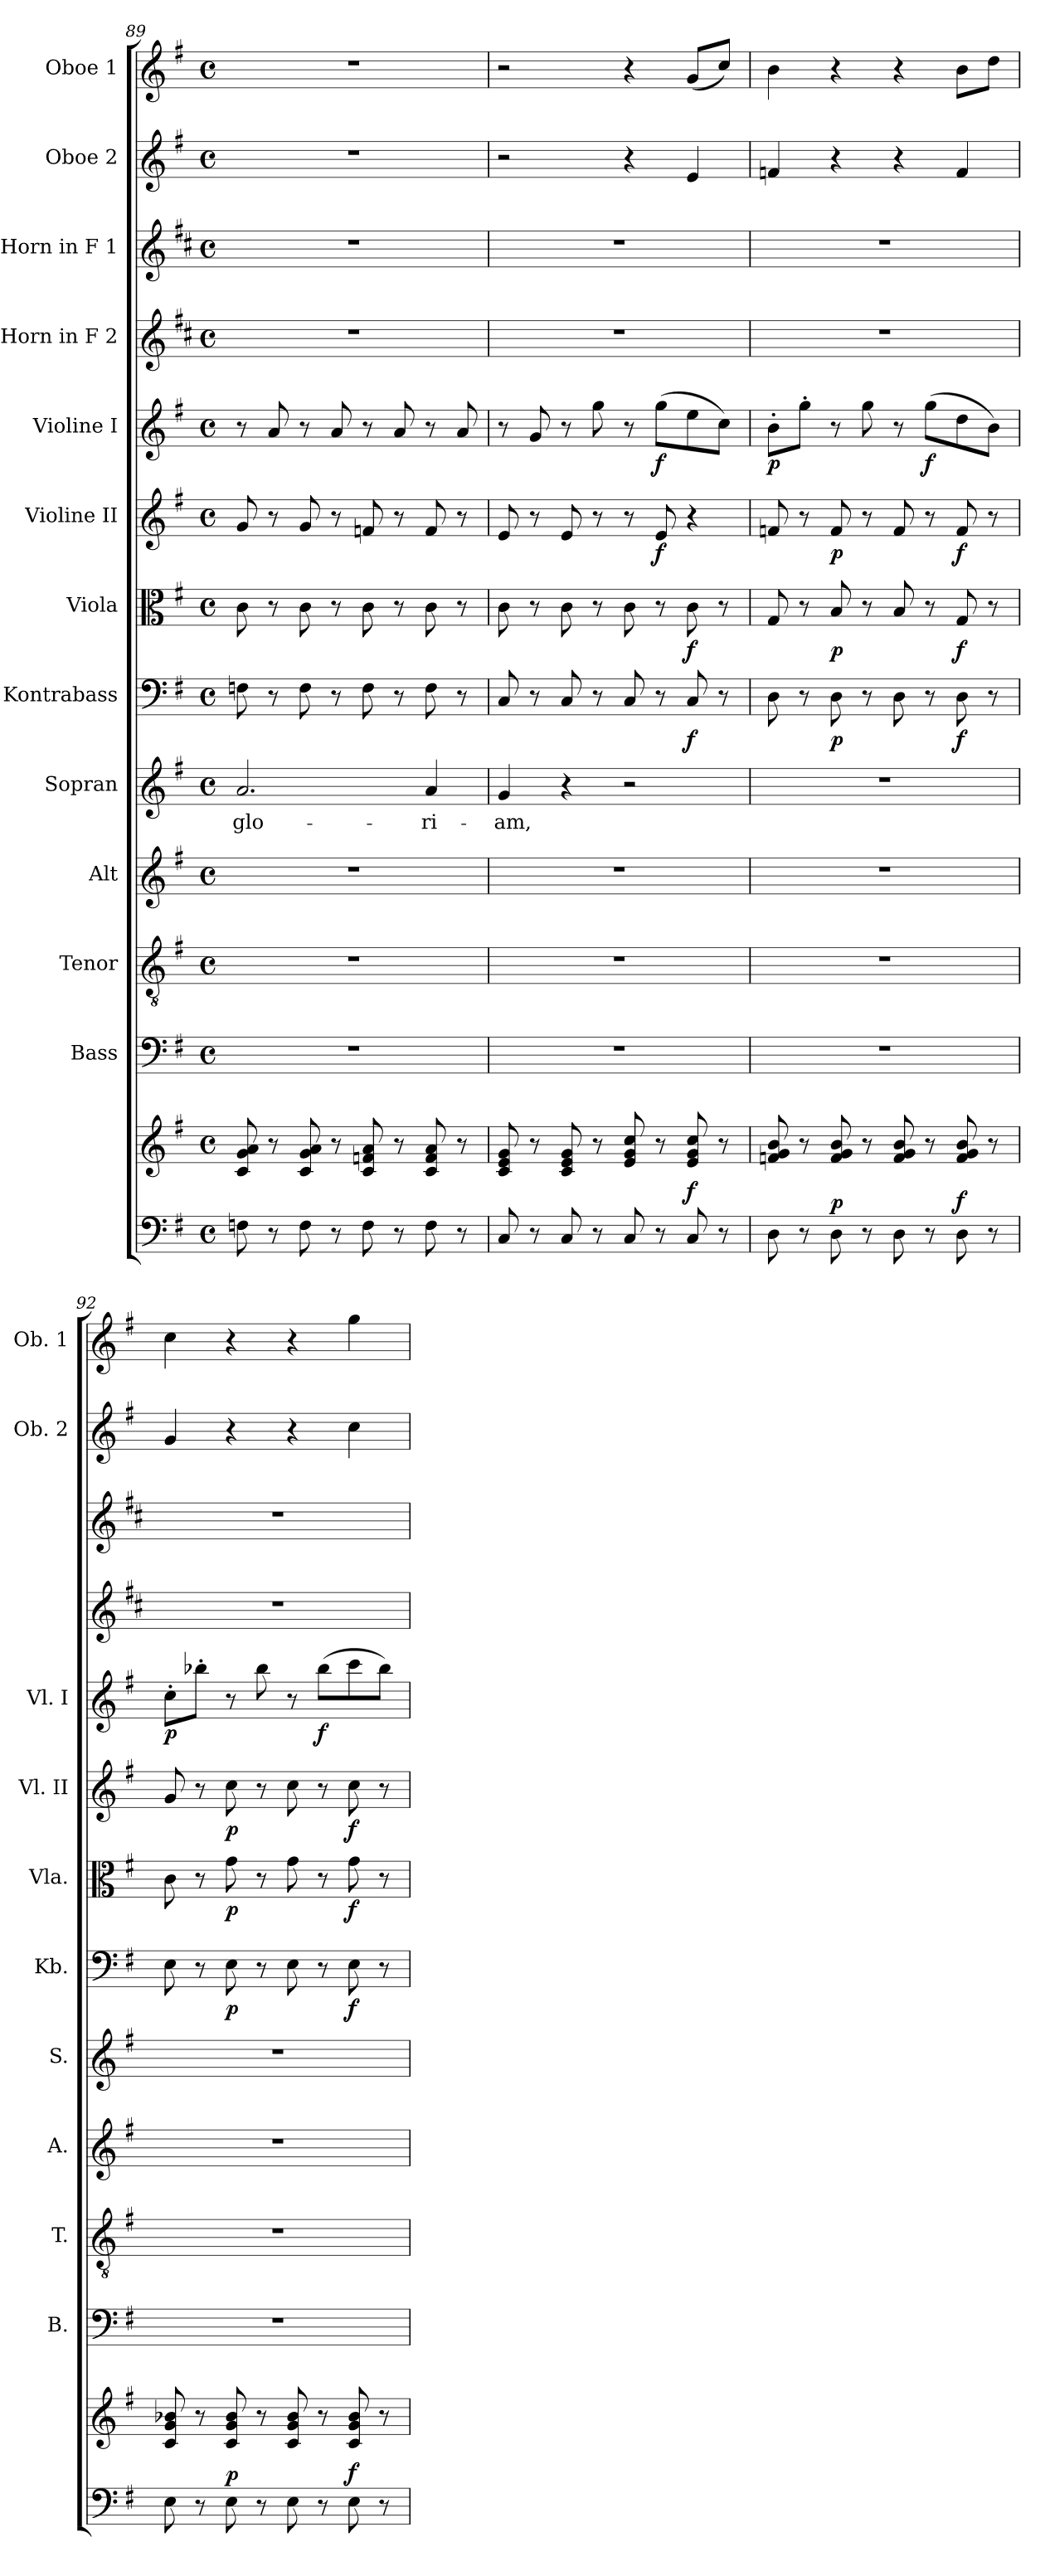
**kern	**kern	**dynam	**kern	**kern	**kern	**kern	**text	**kern	**dynam	**kern	**dynam	**kern	**dynam	**kern	**dynam	**kern	**kern	**kern	**kern
*part13	*part13	*part13	*part12	*part11	*part10	*part9	*part9	*part8	*part8	*part7	*part7	*part6	*part6	*part5	*part5	*part4	*part3	*part2	*part1
*staff14	*staff13	*staff13/14	*staff12	*staff11	*staff10	*staff9	*staff9	*staff8	*staff8	*staff7	*staff7	*staff6	*staff6	*staff5	*staff5	*staff4	*staff3	*staff2	*staff1
*	*	*	*I"Bass	*I"Tenor	*I"Alt	*I"Sopran	*	*I"Kontrabass	*	*I"Viola	*	*I"Violine II	*	*I"Violine I	*	*I"Horn in F 2	*I"Horn in F 1	*I"Oboe 2	*I"Oboe 1
*	*	*	*I'B.	*I'T.	*I'A.	*I'S.	*	*I'Kb.	*	*I'Vla.	*	*I'Vl. II	*	*I'Vl. I	*	*	*	*I'Ob. 2	*I'Ob. 1
*clefF4	*clefG2	*	*clefF4	*clefGv2	*clefG2	*clefG2	*	*clefF4	*	*clefC3	*	*clefG2	*	*clefG2	*	*clefG2	*clefG2	*clefG2	*clefG2
*	*	*	*	*	*	*	*	*ITrd7c12	*	*	*	*	*	*	*	*ITrd4c7	*ITrd4c7	*	*
*k[f#]	*k[f#]	*	*k[f#]	*k[f#]	*k[f#]	*k[f#]	*	*k[f#]	*	*k[f#]	*	*k[f#]	*	*k[f#]	*	*k[f#]	*k[f#]	*k[f#]	*k[f#]
*G:	*G:	*	*G:	*G:	*G:	*G:	*	*G:	*	*G:	*	*G:	*	*G:	*	*G:	*G:	*G:	*G:
*M4/4	*M4/4	*	*M4/4	*M4/4	*M4/4	*M4/4	*	*M4/4	*	*M4/4	*	*M4/4	*	*M4/4	*	*M4/4	*M4/4	*M4/4	*M4/4
*met(c)	*met(c)	*	*met(c)	*met(c)	*met(c)	*met(c)	*	*met(c)	*	*met(c)	*	*met(c)	*	*met(c)	*	*met(c)	*met(c)	*met(c)	*met(c)
=89	=89	=89	=89	=89	=89	=89	=89	=89	=89	=89	=89	=89	=89	=89	=89	=89	=89	=89	=89
!	!	!	!	!	!	!	!LO:LY:b	!	!	!	!	!	!	!	!	!	!	!	!
8Fn\	8c/ 8g/ 8a/	.	1r	1r	1r	2.a/	glo-	8FFn\	.	8c\	.	8g/	.	8r	.	1r	1r	1r	1r
8r	8r	.	.	.	.	.	.	8r	.	8r	.	8r	.	8a/	.	.	.	.	.
8F\	8c/ 8g/ 8a/	.	.	.	.	.	.	8FF\	.	8c\	.	8g/	.	8r	.	.	.	.	.
8r	8r	.	.	.	.	.	.	8r	.	8r	.	8r	.	8a/	.	.	.	.	.
8F\	8c/ 8fn/ 8a/	.	.	.	.	.	.	8FF\	.	8c\	.	8fn/	.	8r	.	.	.	.	.
8r	8r	.	.	.	.	.	.	8r	.	8r	.	8r	.	8a/	.	.	.	.	.
!	!	!	!	!	!	!	!LO:LY:b	!	!	!	!	!	!	!	!	!	!	!	!
8F\	8c/ 8f/ 8a/	.	.	.	.	4a/	-ri-	8FF\	.	8c\	.	8f/	.	8r	.	.	.	.	.
8r	8r	.	.	.	.	.	.	8r	.	8r	.	8r	.	8a/	.	.	.	.	.
=90	=90	=90	=90	=90	=90	=90	=90	=90	=90	=90	=90	=90	=90	=90	=90	=90	=90	=90	=90
!	!	!	!	!	!	!	!LO:LY:b	!	!	!	!	!	!	!	!	!	!	!	!
8C/	8c/ 8e/ 8g/	.	1r	1r	1r	4g/	-am,	8CC/	.	8c\	.	8e/	.	8r	.	1r	1r	2r	2r
8r	8r	.	.	.	.	.	.	8r	.	8r	.	8r	.	8g/	.	.	.	.	.
8C/	8c/ 8e/ 8g/	.	.	.	.	4r	.	8CC/	.	8c\	.	8e/	.	8r	.	.	.	.	.
8r	8r	.	.	.	.	.	.	8r	.	8r	.	8r	.	8gg\	.	.	.	.	.
8C/	8e/ 8g/ 8cc/	.	.	.	.	2r	.	8CC/	.	8c\	.	8r	.	8r	.	.	.	4r	4r
!	!	!	!	!	!	!	!	!	!	!	!	!	!LO:DY:b	!	!LO:DY:b	!	!	!	!
8r	8r	.	.	.	.	.	.	8r	.	8r	.	8e/	f	(>8gg\L	f	.	.	.	.
!	!	!LO:DY:a=2	!	!	!	!	!	!	!LO:DY:b	!	!LO:DY:b	!	!	!	!	!	!	!	!
8C/	8e/ 8g/ 8cc/	f	.	.	.	.	.	8CC/	f	8c\	f	4r	.	8ee\	.	.	.	4e/	(<8g/L
8r	8r	.	.	.	.	.	.	8r	.	8r	.	.	.	8cc\J)	.	.	.	.	8cc/J)
=91	=91	=91	=91	=91	=91	=91	=91	=91	=91	=91	=91	=91	=91	=91	=91	=91	=91	=91	=91
!	!	!	!	!	!	!	!	!	!	!	!	!	!	!	!LO:DY:b	!	!	!	!
8D\	8fn/ 8g/ 8b/	.	1r	1r	1r	1r	.	8DD\	.	8G/	.	8fn/	.	8b'>\L	p	1r	1r	4fn/	4b\
8r	8r	.	.	.	.	.	.	8r	.	8r	.	8r	.	8gg'>\J	.	.	.	.	.
!	!	!LO:DY:a=2	!	!	!	!	!	!	!LO:DY:b	!	!LO:DY:b	!	!LO:DY:b	!	!	!	!	!	!
8D\	8f/ 8g/ 8b/	p	.	.	.	.	.	8DD\	p	8B/	p	8f/	p	8r	.	.	.	4r	4r
8r	8r	.	.	.	.	.	.	8r	.	8r	.	8r	.	8gg\	.	.	.	.	.
8D\	8f/ 8g/ 8b/	.	.	.	.	.	.	8DD\	.	8B/	.	8f/	.	8r	.	.	.	4r	4r
!	!	!	!	!	!	!	!	!	!	!	!	!	!	!	!LO:DY:b	!	!	!	!
8r	8r	.	.	.	.	.	.	8r	.	8r	.	8r	.	(>8gg\L	f	.	.	.	.
!	!	!LO:DY:a=2	!	!	!	!	!	!	!LO:DY:b	!	!LO:DY:b	!	!LO:DY:b	!	!	!	!	!	!
8D\	8f/ 8g/ 8b/	f	.	.	.	.	.	8DD\	f	8G/	f	8f/	f	8dd\	.	.	.	4f/	8b\L
8r	8r	.	.	.	.	.	.	8r	.	8r	.	8r	.	8b\J)	.	.	.	.	8dd\J
!!LO:PB:g=z
=92	=92	=92	=92	=92	=92	=92	=92	=92	=92	=92	=92	=92	=92	=92	=92	=92	=92	=92	=92
!	!	!	!	!	!	!	!	!	!	!	!	!	!	!	!LO:DY:b	!	!	!	!
8E\	8c/ 8g/ 8b-X/	.	1r	1r	1r	1r	.	8EE\	.	8c\	.	8g/	.	8cc'>\L	p	1r	1r	4g/	4cc\
8r	8r	.	.	.	.	.	.	8r	.	8r	.	8r	.	8bb-X'>\J	.	.	.	.	.
!	!	!LO:DY:a=2	!	!	!	!	!	!	!LO:DY:b	!	!LO:DY:b	!	!LO:DY:b	!	!	!	!	!	!
8E\	8c/ 8g/ 8b-/	p	.	.	.	.	.	8EE\	p	8g\	p	8cc\	p	8r	.	.	.	4r	4r
8r	8r	.	.	.	.	.	.	8r	.	8r	.	8r	.	8bb-\	.	.	.	.	.
8E\	8c/ 8g/ 8b-/	.	.	.	.	.	.	8EE\	.	8g\	.	8cc\	.	8r	.	.	.	4r	4r
!	!	!	!	!	!	!	!	!	!	!	!	!	!	!	!LO:DY:b	!	!	!	!
8r	8r	.	.	.	.	.	.	8r	.	8r	.	8r	.	(>8bb-\L	f	.	.	.	.
!	!	!LO:DY:a=2	!	!	!	!	!	!	!LO:DY:b	!	!LO:DY:b	!	!LO:DY:b	!	!	!	!	!	!
8E\	8c/ 8g/ 8b-/	f	.	.	.	.	.	8EE\	f	8g\	f	8cc\	f	8ccc\	.	.	.	4cc\	4gg\
8r	8r	.	.	.	.	.	.	8r	.	8r	.	8r	.	8bb-\J)	.	.	.	.	.
=	=	=	=	=	=	=	=	=	=	=	=	=	=	=	=	=	=	=	=
*-	*-	*-	*-	*-	*-	*-	*-	*-	*-	*-	*-	*-	*-	*-	*-	*-	*-	*-	*-
